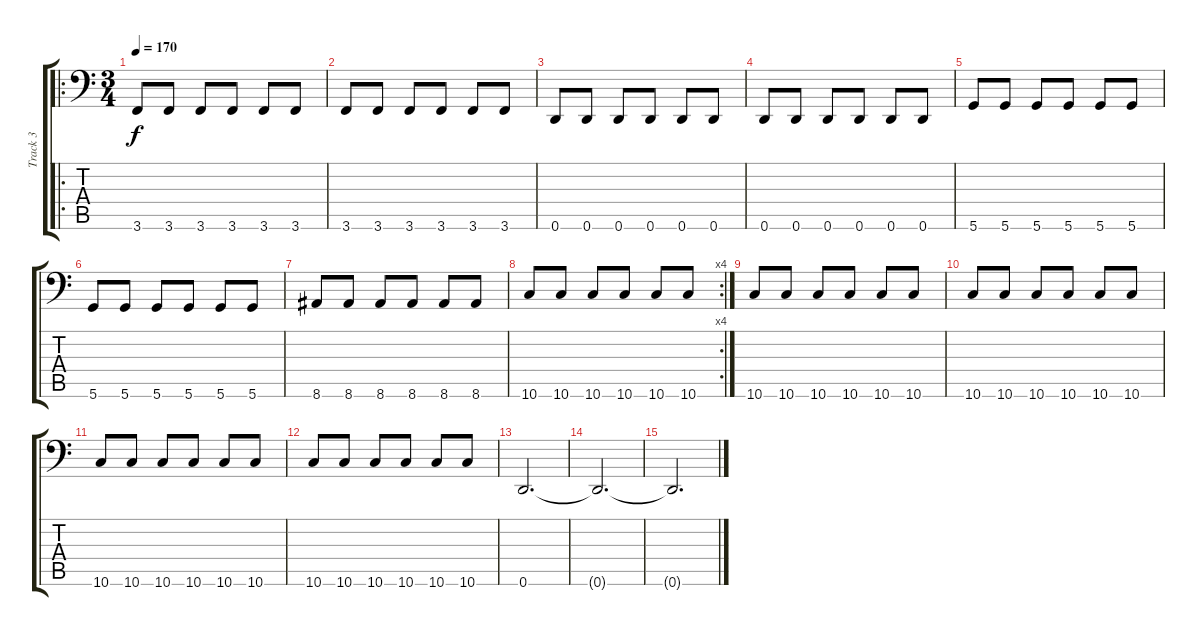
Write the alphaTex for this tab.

\track ("Track 3" "Track 3") {instrument electricbasspick}
\staff {score tabs}
\tuning (E3 B2 G2 D2 A1 D1) {hide}
\ro
\ts (3 4)
\tempo 170
\clef f4
\ks c
3.6.8{dy f} 3.6.8 3.6.8 3.6.8 3.6.8 3.6.8 |
3.6.8 3.6.8 3.6.8 3.6.8 3.6.8 3.6.8 |
0.6.8 0.6.8 0.6.8 0.6.8 0.6.8 0.6.8 |
0.6.8 0.6.8 0.6.8 0.6.8 0.6.8 0.6.8 |
5.6.8 5.6.8 5.6.8 5.6.8 5.6.8 5.6.8 |
5.6.8 5.6.8 5.6.8 5.6.8 5.6.8 5.6.8 |
8.6.8 8.6.8 8.6.8 8.6.8 8.6.8 8.6.8 |
\rc 4
10.6.8 10.6.8 10.6.8 10.6.8 10.6.8 10.6.8 |
10.6.8 10.6.8 10.6.8 10.6.8 10.6.8 10.6.8 |
10.6.8 10.6.8 10.6.8 10.6.8 10.6.8 10.6.8 |
10.6.8 10.6.8 10.6.8 10.6.8 10.6.8 10.6.8 |
10.6.8 10.6.8 10.6.8 10.6.8 10.6.8 10.6.8 |
0.6.2{d} |
0.6{t}.2{d} |
0.6{t}.2{d}
